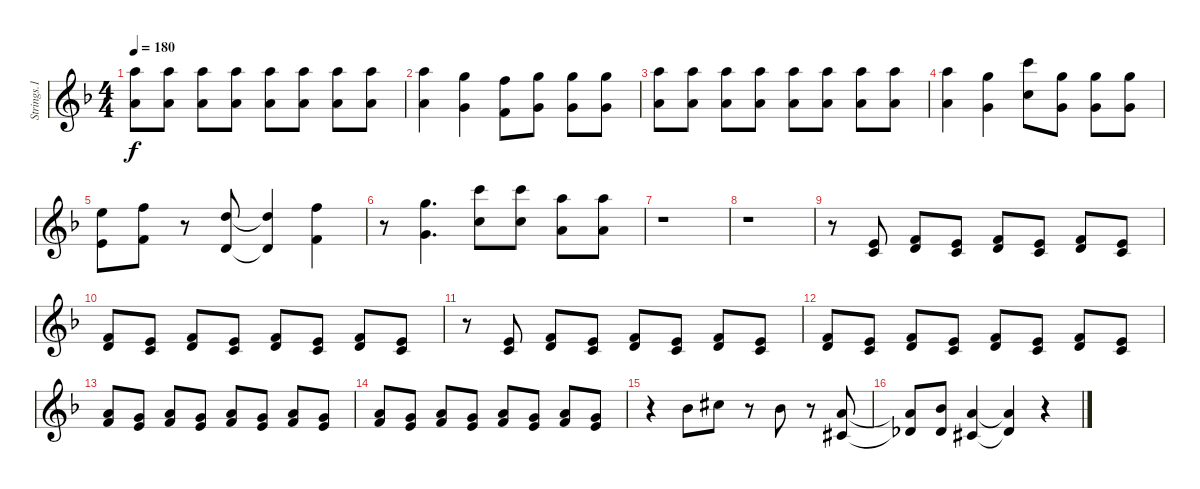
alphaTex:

\track ("Strings.1" "Strings.1") {instrument stringensemble1}
\staff {score}
\tuning (E4 B3 G3 D3 A2 E2) {hide}
\ts (4 4)
\tempo 180
\clef g2
\ks f
(5.1 22.2).8{dy f} (5.1 22.2).8 (5.1 22.2).8 (5.1 22.2).8 (5.1 22.2).8 (5.1 22.2).8 (5.1 22.2).8 (5.1 22.2).8 |
(5.1 22.2).4 (3.1 20.2).4 (1.1 18.2).8 (3.1 20.2).8 (3.1 20.2).8 (3.1 20.2).8 |
(5.1 22.2).8 (5.1 22.2).8 (5.1 22.2).8 (5.1 22.2).8 (5.1 22.2).8 (5.1 22.2).8 (5.1 22.2).8 (5.1 22.2).8 |
(5.1 22.2).4 (3.1 20.2).4 (8.1 25.2).8 (3.1 20.2).8 (3.1 20.2).8 (3.1 20.2).8 |
(0.1 17.2).8 (1.1 18.2).8 r.8 (10.1 3.2).8 (10.1{t} 3.2{t}).4 (1.1 18.2).4 |
r.8 (3.1 20.2).4{d} (8.1 25.2).8 (8.1 25.2).8 (5.1 22.2).8 (5.1 22.2).8 |
r.1 |
r.1 |
r.8 (0.1 1.2).8 (1.1 3.2).8 (0.1 1.2).8 (1.1 3.2).8 (0.1 1.2).8 (1.1 3.2).8 (0.1 1.2).8 |
(1.1 3.2).8 (0.1 1.2).8 (1.1 3.2).8 (0.1 1.2).8 (1.1 3.2).8 (0.1 1.2).8 (1.1 3.2).8 (0.1 1.2).8 |
r.8 (0.1 1.2).8 (1.1 3.2).8 (0.1 1.2).8 (1.1 3.2).8 (0.1 1.2).8 (1.1 3.2).8 (0.1 1.2).8 |
(1.1 3.2).8 (0.1 1.2).8 (1.1 3.2).8 (0.1 1.2).8 (1.1 3.2).8 (0.1 1.2).8 (1.1 3.2).8 (0.1 1.2).8 |
(5.1 6.2).8 (3.1 5.2).8 (1.1 10.2).8 (3.1 5.2).8 (1.1 10.2).8 (3.1 5.2).8 (1.1 10.2).8 (3.1 5.2).8 |
(5.1 6.2).8 (3.1 5.2).8 (1.1 10.2).8 (3.1 5.2).8 (1.1 10.2).8 (3.1 5.2).8 (1.1 10.2).8 (3.1 5.2).8 |
r.4 6.1.8 9.1{acc #}.8 r.8 6.1.8 r.8 (5.1 2.2{acc #}).8 |
(5.1{t} 2.2{t}).8 (6.1 2.2).8 (5.1 2.2{acc #}).4 (5.1{t} 2.2{t}).4 r.4
